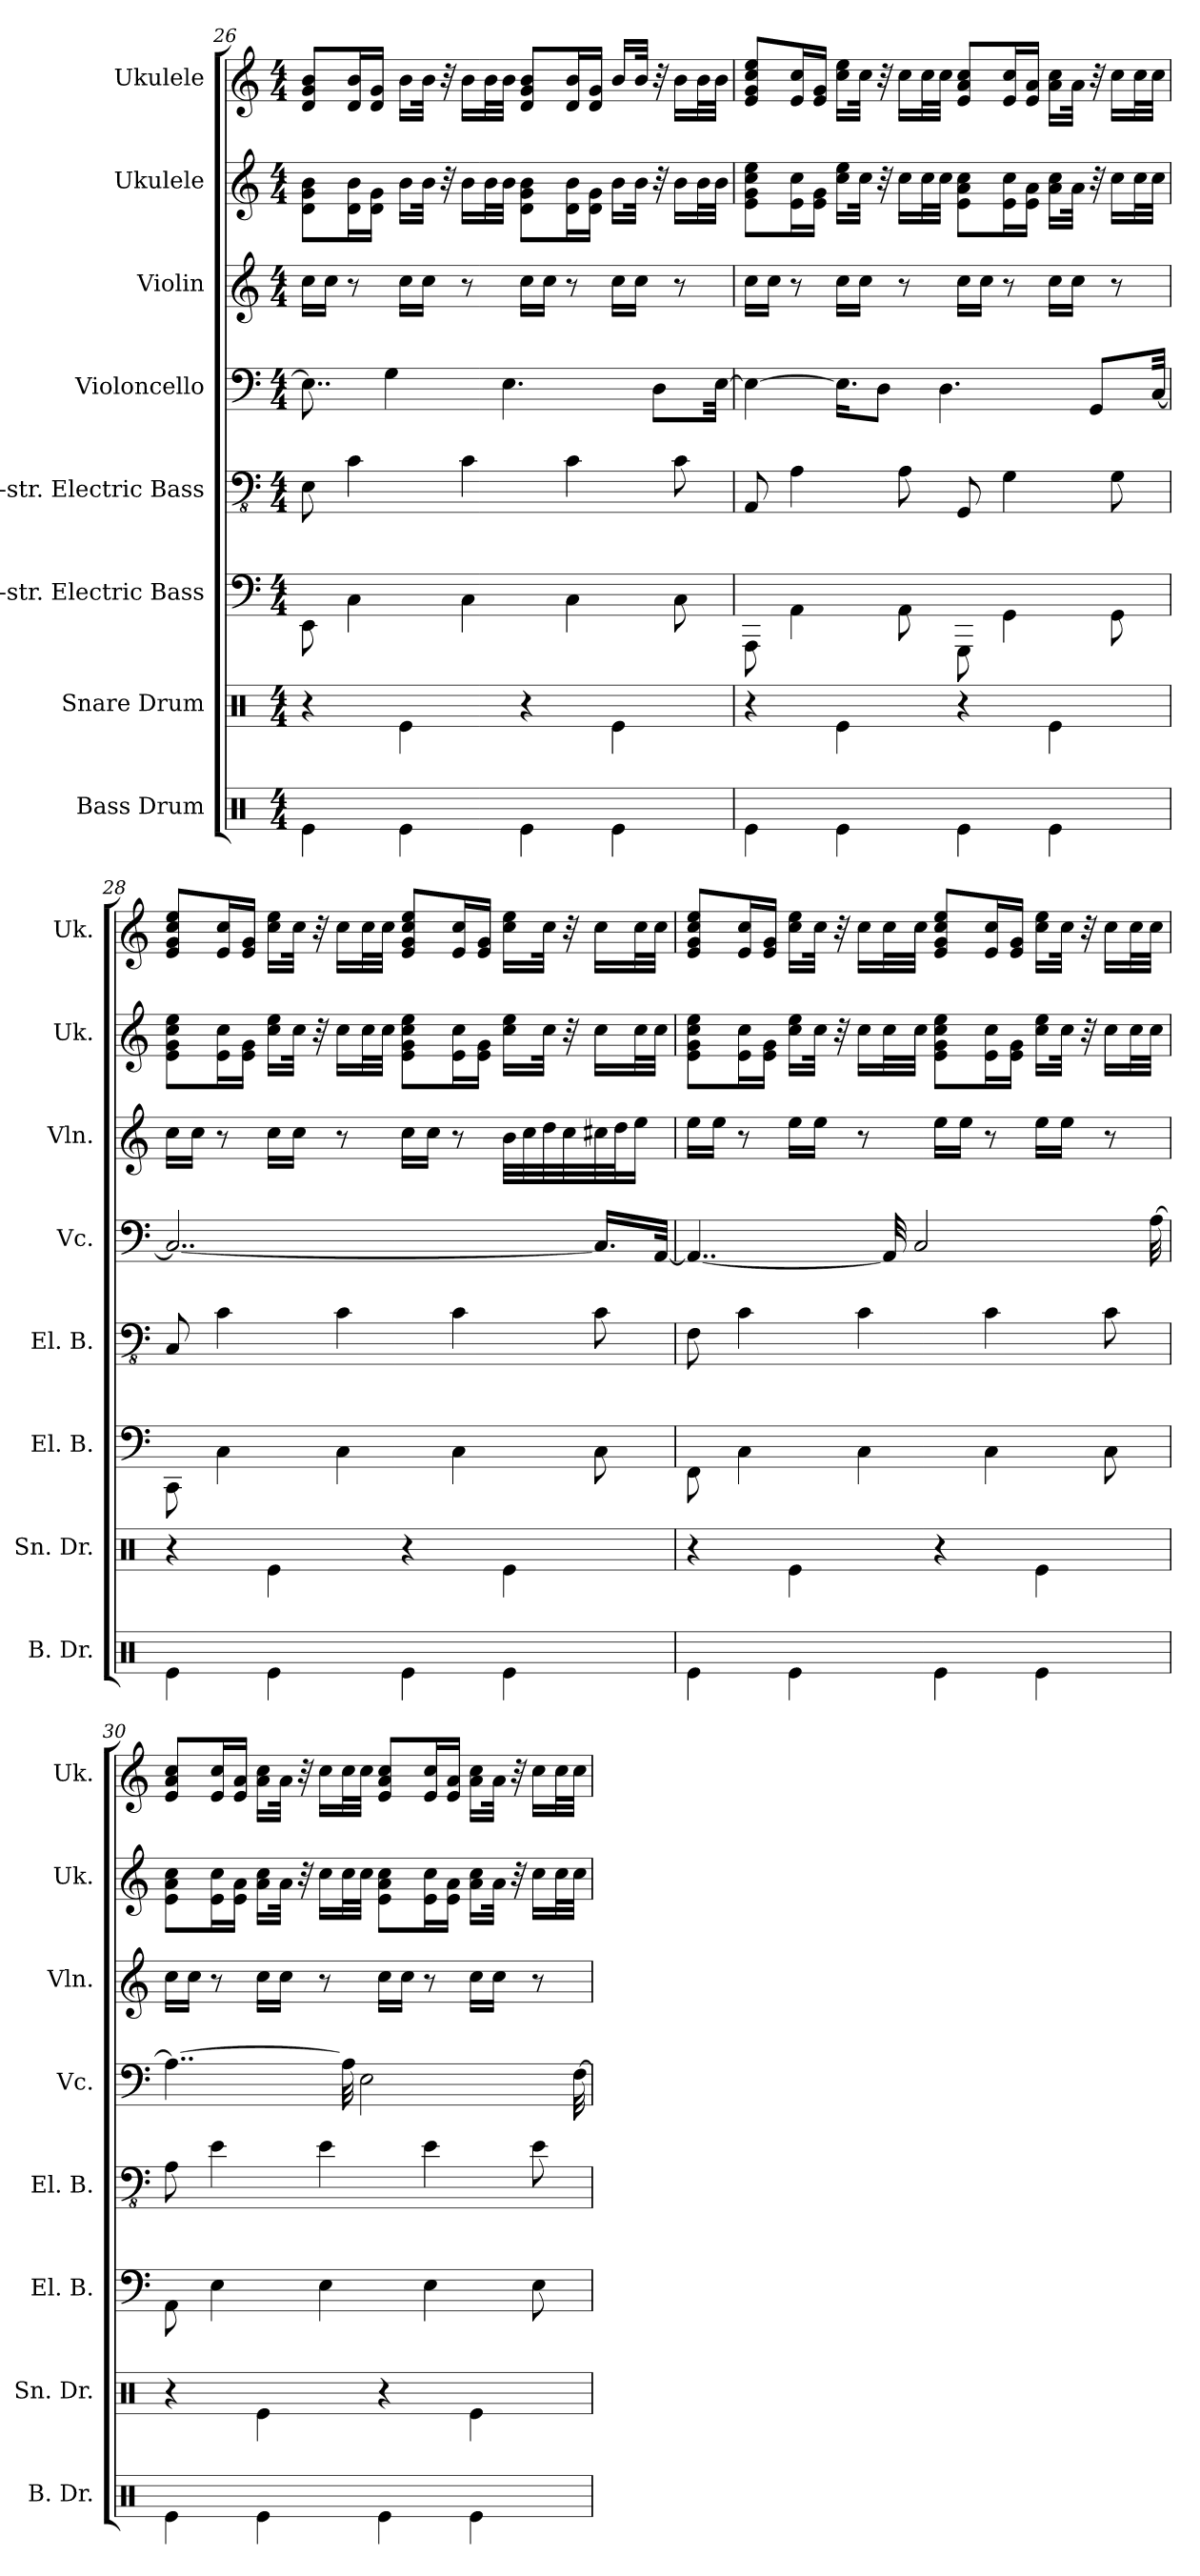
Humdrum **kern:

**kern	**kern	**kern	**kern	**kern	**kern	**kern	**kern
*part8	*part7	*part6	*part5	*part4	*part3	*part2	*part1
*staff8	*staff7	*staff6	*staff5	*staff4	*staff3	*staff2	*staff1
*I"Bass Drum	*I"Snare Drum	*I"5-str. Electric Bass	*I"5-str. Electric Bass	*I"Violoncello	*I"Violin	*I"Ukulele	*I"Ukulele
*I'B. Dr.	*I'Sn. Dr.	*I'El. B.	*I'El. B.	*I'Vc.	*I'Vln.	*I'Uk.	*I'Uk.
*clefX	*clefX	*	*clefFv4	*clefF4	*clefG2	*	*clefG2
*k[]	*k[]	*k[]	*k[]	*k[]	*k[]	*k[]	*k[]
*M4/4	*M4/4	*M4/4	*M4/4	*M4/4	*M4/4	*M4/4	*M4/4
=26	=26	=26	=26	=26	=26	=26	=26
4Re\	4r	8EE\	8EE\	8..E\]	16cc\LL	8d\ 8g\ 8b\L	8d/ 8g/ 8b/L
.	.	.	.	.	16cc\JJ	.	.
.	.	4C\	4C\	.	8r	16d\ 16b\L	16d/ 16b/L
.	.	.	.	.	.	16d\ 16g\JJ	16d/ 16g/JJ
.	.	.	.	4G\	.	.	.
4Re\	4Re\	.	.	.	16cc\LL	16b\LL	16b\LL
.	.	.	.	.	16cc\JJ	32b\JJk	32b\JJk
.	.	.	.	.	.	32r	32r
.	.	4C\	4C\	.	8r	16b\LL	16b\LL
.	.	.	.	.	.	32b\L	32b\L
.	.	.	.	4.E\	.	32b\JJJ	32b\JJJ
4Re\	4r	.	.	.	16cc\LL	8d\ 8g\ 8b\L	8d/ 8g/ 8b/L
.	.	.	.	.	16cc\JJ	.	.
.	.	4C\	4C\	.	8r	16d\ 16b\L	16d/ 16b/L
.	.	.	.	.	.	16d\ 16g\JJ	16d/ 16g/JJ
4Re\	4Re\	.	.	.	16cc\LL	16b\LL	16b/LL
.	.	.	.	.	16cc\JJ	32b\JJk	32b/JJk
.	.	.	.	8D\L	.	32r	32r
.	.	8C\	8C\	.	8r	16b\LL	16b\LL
.	.	.	.	.	.	32b\L	32b\L
.	.	.	.	[32E\Jkk	.	32b\JJJ	32b\JJJ
!!LO:PB:g=z
=27	=27	=27	=27	=27	=27	=27	=27
4Re\	4r	8AAA\	8AAA/	4E\_	16cc\LL	8e\ 8g\ 8cc\ 8ee\L	8e/ 8g/ 8cc/ 8ee/L
.	.	.	.	.	16cc\JJ	.	.
.	.	4AA\	4AA\	.	8r	16e\ 16cc\L	16e/ 16cc/L
.	.	.	.	.	.	16e\ 16g\JJ	16e/ 16g/JJ
4Re\	4Re\	.	.	16.E\KL]	16cc\LL	16cc\ 16ee\LL	16cc\ 16ee\LL
.	.	.	.	.	16cc\JJ	32cc\JJk	32cc\JJk
.	.	.	.	8D\J	.	32r	32r
.	.	8AA\	8AA\	.	8r	16cc\LL	16cc\LL
.	.	.	.	.	.	32cc\L	32cc\L
.	.	.	.	4.D\	.	32cc\JJJ	32cc\JJJ
4Re\	4r	8GGG\	8GGG/	.	16cc\LL	8e\ 8a\ 8cc\L	8e/ 8a/ 8cc/L
.	.	.	.	.	16cc\JJ	.	.
.	.	4GG\	4GG\	.	8r	16e\ 16cc\L	16e/ 16cc/L
.	.	.	.	.	.	16e\ 16a\JJ	16e/ 16a/JJ
4Re\	4Re\	.	.	.	16cc\LL	16a\ 16cc\LL	16a\ 16cc\LL
.	.	.	.	.	16cc\JJ	32a\JJk	32a\JJk
.	.	.	.	8GG/L	.	32r	32r
.	.	8GG\	8GG\	.	8r	16cc\LL	16cc\LL
.	.	.	.	.	.	32cc\L	32cc\L
.	.	.	.	[32C/Jkk	.	32cc\JJJ	32cc\JJJ
=28	=28	=28	=28	=28	=28	=28	=28
4Re\	4r	8CC\	8CC/	2..C/_	16cc\LL	8e\ 8g\ 8cc\ 8ee\L	8e/ 8g/ 8cc/ 8ee/L
.	.	.	.	.	16cc\JJ	.	.
.	.	4C\	4C\	.	8r	16e\ 16cc\L	16e/ 16cc/L
.	.	.	.	.	.	16e\ 16g\JJ	16e/ 16g/JJ
4Re\	4Re\	.	.	.	16cc\LL	16cc\ 16ee\LL	16cc\ 16ee\LL
.	.	.	.	.	16cc\JJ	32cc\JJk	32cc\JJk
.	.	.	.	.	.	32r	32r
.	.	4C\	4C\	.	8r	16cc\LL	16cc\LL
.	.	.	.	.	.	32cc\L	32cc\L
.	.	.	.	.	.	32cc\JJJ	32cc\JJJ
4Re\	4r	.	.	.	16cc\LL	8e\ 8g\ 8cc\ 8ee\L	8e/ 8g/ 8cc/ 8ee/L
.	.	.	.	.	16cc\JJ	.	.
.	.	4C\	4C\	.	8r	16e\ 16cc\L	16e/ 16cc/L
.	.	.	.	.	.	16e\ 16g\JJ	16e/ 16g/JJ
4Re\	4Re\	.	.	.	32b\LLL	16cc\ 16ee\LL	16cc\ 16ee\LL
.	.	.	.	.	32cc\	.	.
.	.	.	.	.	32dd\	32cc\JJk	32cc\JJk
.	.	.	.	.	32cc\	32r	32r
.	.	8C\	8C\	16.C/LL]	32cc#X\	16cc\LL	16cc\LL
.	.	.	.	.	32dd\J	.	.
.	.	.	.	.	16ee\JJ	32cc\L	32cc\L
.	.	.	.	[32AA/JJk	.	32cc\JJJ	32cc\JJJ
!!LO:PB:g=z
=29	=29	=29	=29	=29	=29	=29	=29
4Re\	4r	8FF\	8FF\	4..AA/_	16ee\LL	8e\ 8g\ 8cc\ 8ee\L	8e/ 8g/ 8cc/ 8ee/L
.	.	.	.	.	16ee\JJ	.	.
.	.	4C\	4C\	.	8r	16e\ 16cc\L	16e/ 16cc/L
.	.	.	.	.	.	16e\ 16g\JJ	16e/ 16g/JJ
4Re\	4Re\	.	.	.	16ee\LL	16cc\ 16ee\LL	16cc\ 16ee\LL
.	.	.	.	.	16ee\JJ	32cc\JJk	32cc\JJk
.	.	.	.	.	.	32r	32r
.	.	4C\	4C\	.	8r	16cc\LL	16cc\LL
.	.	.	.	32AA/]	.	32cc\L	32cc\L
.	.	.	.	2C/	.	32cc\JJJ	32cc\JJJ
4Re\	4r	.	.	.	16ee\LL	8e\ 8g\ 8cc\ 8ee\L	8e/ 8g/ 8cc/ 8ee/L
.	.	.	.	.	16ee\JJ	.	.
.	.	4C\	4C\	.	8r	16e\ 16cc\L	16e/ 16cc/L
.	.	.	.	.	.	16e\ 16g\JJ	16e/ 16g/JJ
4Re\	4Re\	.	.	.	16ee\LL	16cc\ 16ee\LL	16cc\ 16ee\LL
.	.	.	.	.	16ee\JJ	32cc\JJk	32cc\JJk
.	.	.	.	.	.	32r	32r
.	.	8C\	8C\	.	8r	16cc\LL	16cc\LL
.	.	.	.	.	.	32cc\L	32cc\L
.	.	.	.	[32A\	.	32cc\JJJ	32cc\JJJ
=30	=30	=30	=30	=30	=30	=30	=30
4Re\	4r	8AA\	8AA\	4..A\_	16cc\LL	8e\ 8a\ 8cc\L	8e/ 8a/ 8cc/L
.	.	.	.	.	16cc\JJ	.	.
.	.	4E\	4E\	.	8r	16e\ 16cc\L	16e/ 16cc/L
.	.	.	.	.	.	16e\ 16a\JJ	16e/ 16a/JJ
4Re\	4Re\	.	.	.	16cc\LL	16a\ 16cc\LL	16a\ 16cc\LL
.	.	.	.	.	16cc\JJ	32a\JJk	32a\JJk
.	.	.	.	.	.	32r	32r
.	.	4E\	4E\	.	8r	16cc\LL	16cc\LL
.	.	.	.	32A\]	.	32cc\L	32cc\L
.	.	.	.	2E\	.	32cc\JJJ	32cc\JJJ
4Re\	4r	.	.	.	16cc\LL	8e\ 8a\ 8cc\L	8e/ 8a/ 8cc/L
.	.	.	.	.	16cc\JJ	.	.
.	.	4E\	4E\	.	8r	16e\ 16cc\L	16e/ 16cc/L
.	.	.	.	.	.	16e\ 16a\JJ	16e/ 16a/JJ
4Re\	4Re\	.	.	.	16cc\LL	16a\ 16cc\LL	16a\ 16cc\LL
.	.	.	.	.	16cc\JJ	32a\JJk	32a\JJk
.	.	.	.	.	.	32r	32r
.	.	8E\	8E\	.	8r	16cc\LL	16cc\LL
.	.	.	.	.	.	32cc\L	32cc\L
.	.	.	.	[32F\	.	32cc\JJJ	32cc\JJJ
=	=	=	=	=	=	=	=
*-	*-	*-	*-	*-	*-	*-	*-
